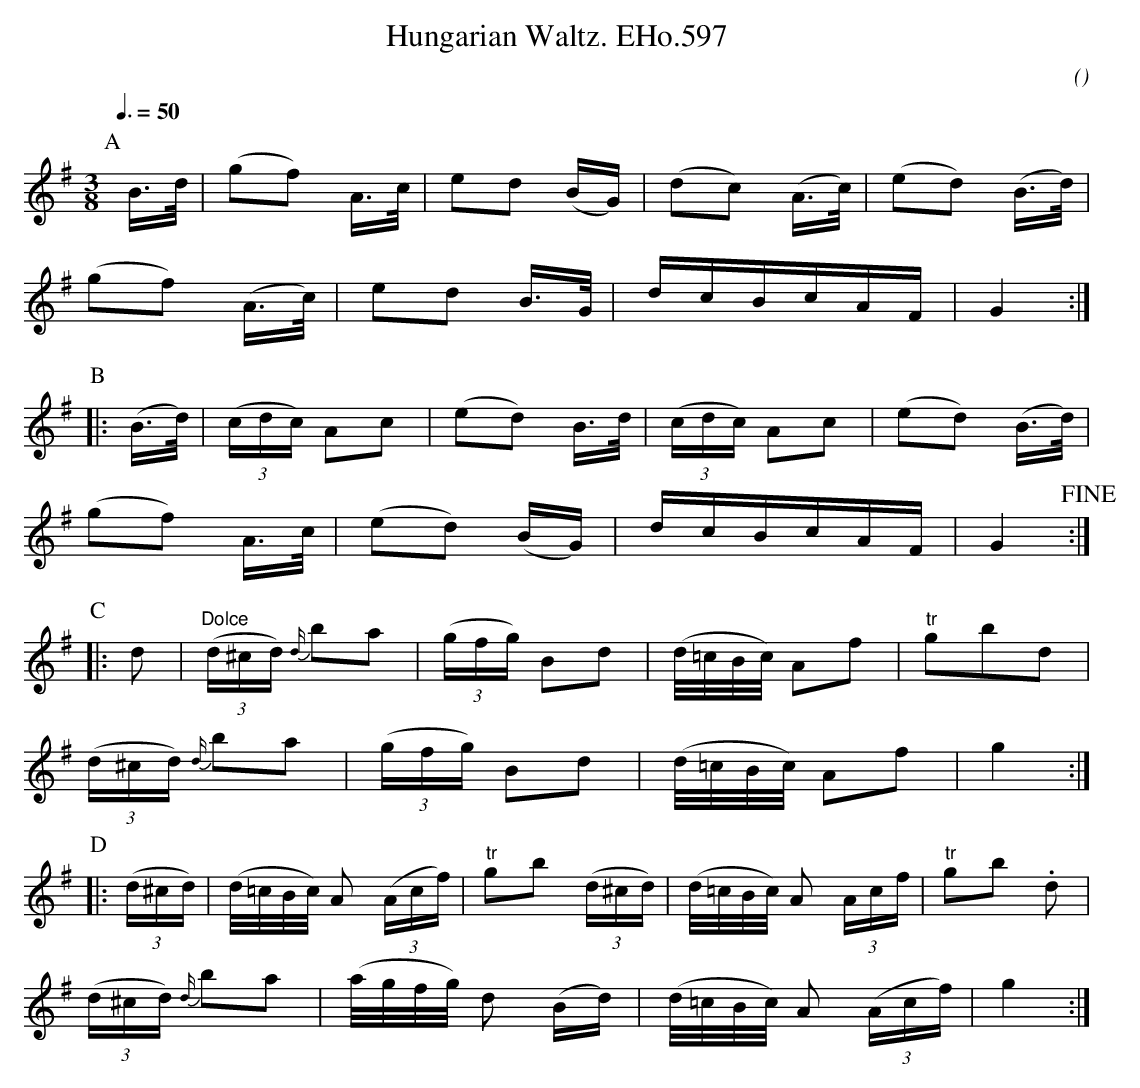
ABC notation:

X:1
T:Hungarian Waltz. EHo.597
M:3/8
L:1/16
Q:3/8=50
C:
O:
K:G
P:A
yB>d | (g2f2)  A>c | e2d2 (BG) | (d2c2) (A>c) | (e2d2) (B>d) |
(g2f2) (A>c) | e2d2 B>G | dcBcAF | G4 :|
P:B
|: (B>d) | (3(cdc) A2c2 | (e2d2) B>d | (3(cdc) A2c2 | (e2d2) (B>d) |
(g2f2) A>c | (e2d2) (BG) | dcBcAF | G4 !fine! :|
P:C
|: d2 | "Dolce"(3(d^cd) {d/}b2a2 |(3(gfg) B2d2 | (d/=c/B/c/) A2f2 | "tr"g2b2d2 |
(3(d^cd) {d/}b2a2 | (3(gfg) B2d2 | (d/=c/B/c/) A2f2 | g4 :|
P:D
|: (3(d^cd) | (d/=c/B/c/) A2 (3(Acf) | "tr"g2b2 (3(d^cd) | (d/=c/B/c/) A2 (3Acf | "tr"g2b2 .d2 |
(3(d^cd) {d/}b2a2 | (a/g/f/g/) d2 (Bd) | (d/=c/B/c/) A2 (3(Acf) | g4 :|
